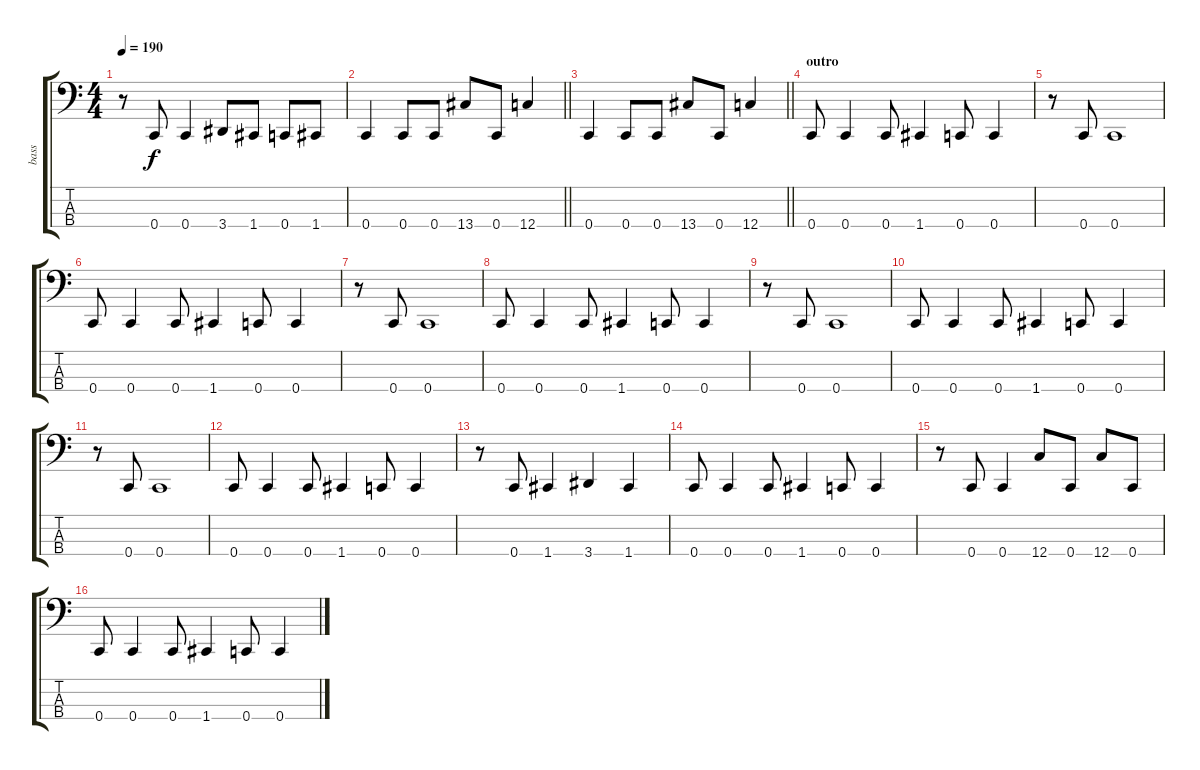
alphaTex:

\track ("bass" "bass") {instrument electricbasspick}
\staff {score tabs}
\tuning (F2 C2 G1 C1) {hide}
\ts (4 4)
\tempo 190
\clef f4
\ks c
r.8{dy f} 0.4.8 0.4.4 3.4.8 1.4.8 0.4.8 1.4.8 |
\barLineRight lightlight
0.4.4 0.4.8 0.4.8 13.4.8 0.4.8 12.4.4 |
\barLineRight lightlight
0.4.4 0.4.8 0.4.8 13.4.8 0.4.8 12.4.4 |
\section ("" "outro")
0.4.8 0.4.4 0.4.8 1.4.4 0.4.8 0.4.4 |
r.8 0.4.8 0.4.1 |
0.4.8 0.4.4 0.4.8 1.4.4 0.4.8 0.4.4 |
r.8 0.4.8 0.4.1 |
0.4.8 0.4.4 0.4.8 1.4.4 0.4.8 0.4.4 |
r.8 0.4.8 0.4.1 |
0.4.8 0.4.4 0.4.8 1.4.4 0.4.8 0.4.4 |
r.8 0.4.8 0.4.1 |
0.4.8 0.4.4 0.4.8 1.4.4 0.4.8 0.4.4 |
r.8 0.4.8 1.4.4 3.4.4 1.4.4 |
0.4.8 0.4.4 0.4.8 1.4.4 0.4.8 0.4.4 |
r.8 0.4.8 0.4.4 12.4.8 0.4.8 12.4.8 0.4.8 |
0.4.8 0.4.4 0.4.8 1.4.4 0.4.8 0.4.4
